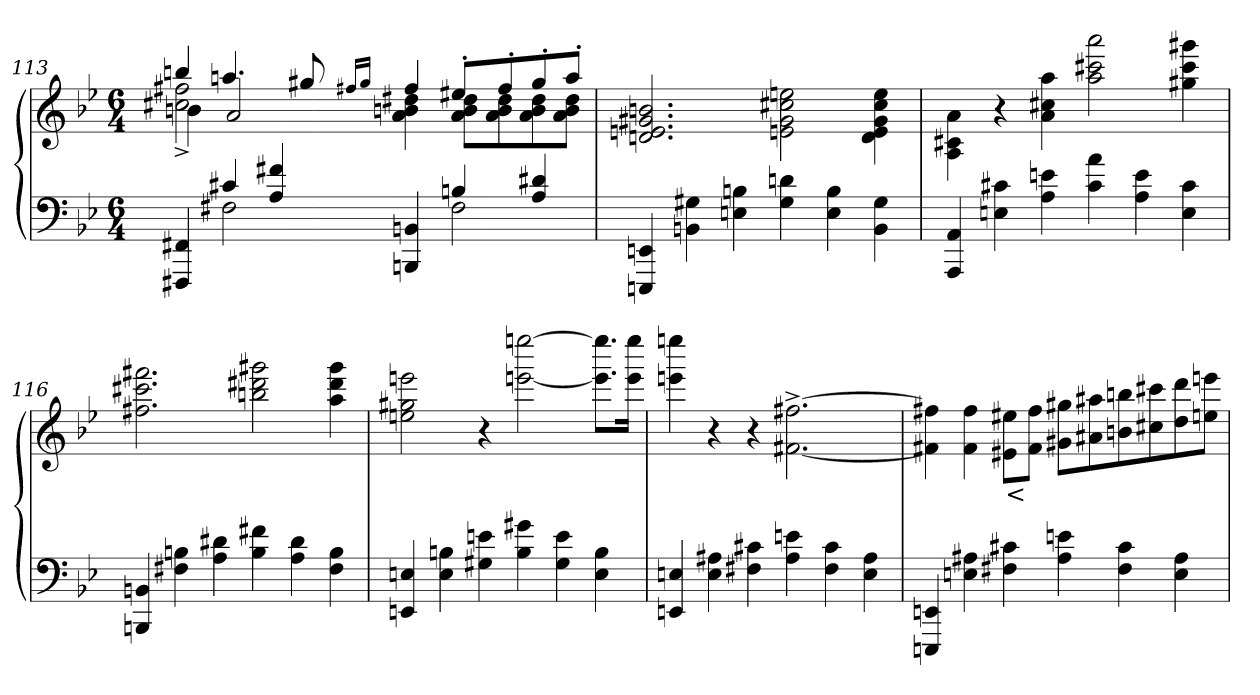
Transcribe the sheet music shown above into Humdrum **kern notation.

**kern	**kern	**text
*part2	*part1	*part1
*staff2	*staff1	*staff1
*clefF4	*clefG2	*
*k[b-e-]	*k[b-e-]	*
*M6/4	*M6/4	*
=113	=113	=113
*^	*^	*
*	*	*	*^	*
4FF#X 4FFF#X	4ryy	4bbn	2ff#^> 2cc#X^>	4bn\	.
4c#X	2F#	4.aan	.	2a	.
4f# 4A	.	.	4ryy	.	.
.	.	8gg#X	.	.	.
.	.	16qqff#XL	.	.	.
.	.	16qqgg#J	.	.	.
4BBn 4BBBn	4ryy	4ff#	4dd#X 4bn 4a	2.ryy	.
4Bn	2F#	8ee#X'>L	8dd#\ 8b 8aL	.	.
.	.	8ff#'>	8dd#\ 8b 8a	.	.
4d#X 4A	.	8gg#'>	8dd#\ 8b 8a	.	.
.	.	8aa'>J	8dd#\ 8b 8aJ	.	.
*v	*v	*	*	*	*
*	*v	*v	*v	*
=114	=114	=114
4EEn 4EEEn	2.bn 2.g#X 2.en 2.dn	.
4G#X 4BBn	.	.
4Bn 4En	.	.
4dn 4G#	2een\ 2cc#X 2g# 2en	.
4B 4E	.	.
4G# 4BB	4ee\ 4cc# 4g# 4e 4d	.
=115	=115	=115
4AA 4AAA	4a\ 4c#X 4A	.
4c#X 4En	4r	.
4en 4A	4aa 4cc# 4a	.
4a 4c#	2aaa 2ccc# 2aa	.
4e 4A	.	.
4c# 4E	4ggg#X 4ccc# 4gg#X	.
=116	=116	=116
4BBn 4BBBn	2.fff#X 2.ccc#X 2.ff#X	.
4Bn 4F#X	.	.
4d#X 4A	.	.
4f# 4B	2ggg#X 2ddd#X 2bbn	.
4d# 4A	.	.
4B 4F#	4ggg# 4ddd# 4aa	.
=117	=117	=117
4En 4EEn	2eeen 2gg#X 2een	.
4Bn 4E	.	.
4en 4G#X	4r	.
4g# 4B	[2eeeen [2eeen	.
4e 4G#	.	.
4B 4E	8.eeee] 8.eee]L	.
.	16eeee 16eeeJk	.
=118	=118	=118
4En 4EEn	4eeeen 4eeen	.
4A#X 4E	4r	.
4c#X 4F#X	4r	.
4en 4A#	[2.ff#X^> [2.f#X^>	.
4c# 4F#	.	.
4A# 4E	.	.
=119	=119	=119
4EEn 4EEEn	4ff#X] 4f#X]	.
4A#X 4En	4ff# 4f#	.
4c#X 4F#X	8ee#X 8e#XL	<
.	8ff# 8f#J	.
4en 4A#	8gg#X 8g#XL	.
.	8aa#X 8a#X	.
4c# 4F#	8bbn 8bn	.
.	8ccc#X 8cc#X	.
4A# 4E	8ddd 8dd	.
.	8eeen 8eenJ	.
=	=	=
*-	*-	*-
